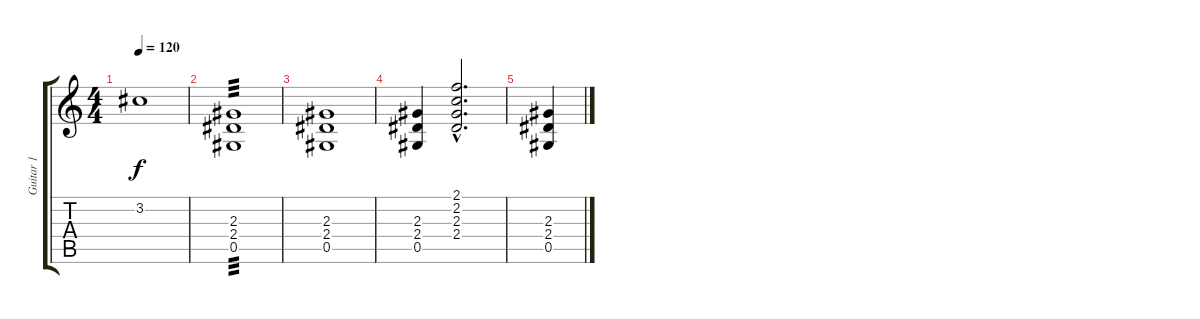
\track ("Guitar 1 " "Guitar 1 ") {instrument overdrivenguitar}
\staff {score tabs}
\tuning (Eb4 Bb3 Gb3 Db3 Ab2 Eb2) {hide}
\ts (4 4)
\tempo 120
\clef g2
\ks c
3.2{t}.1{dy f} |
(2.3 2.4 0.5).1{tp 3} |
(2.3 2.4 0.5).1 |
(2.3 2.4 0.5).4 (2.1{hac} 2.2{hac} 2.3{hac} 2.4{hac}).2{d} |
(2.3 2.4 0.5).4
